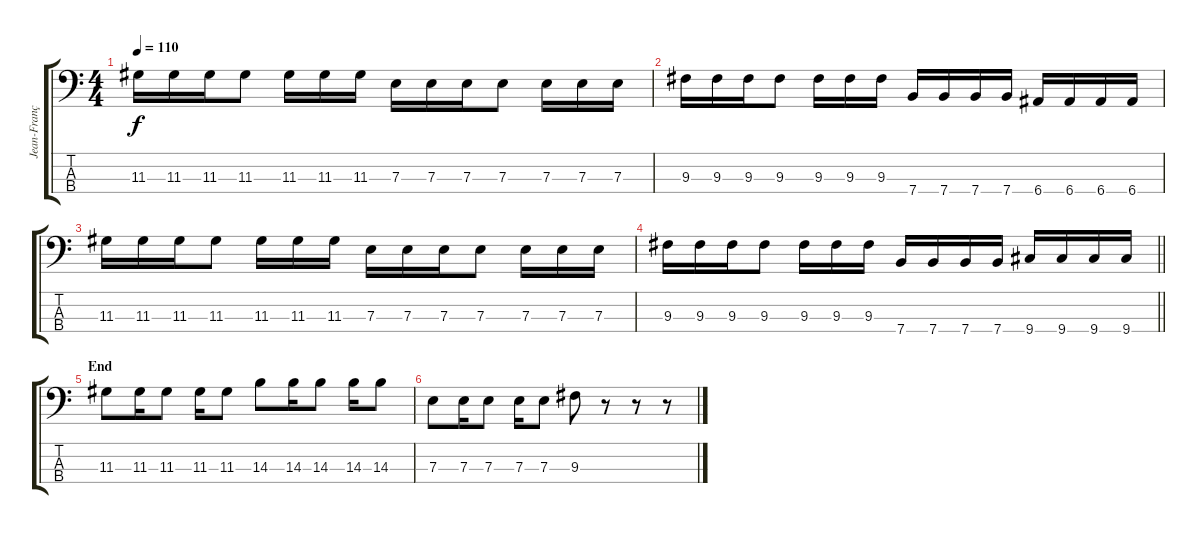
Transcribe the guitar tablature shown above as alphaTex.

\track ("Jean-François Paré" "Jean-Franç") {instrument electricbasspick}
\staff {score tabs}
\tuning (G2 D2 A1 E1) {hide}
\ts (4 4)
\tempo 110
\clef f4
\ks c
11.3.16{dy f} 11.3.16 11.3.16 11.3.8 11.3.16 11.3.16 11.3.16 7.3.16 7.3.16 7.3.16 7.3.8 7.3.16 7.3.16 7.3.16 |
9.3.16 9.3.16 9.3.16 9.3.8 9.3.16 9.3.16 9.3.16 7.4.16 7.4.16 7.4.16 7.4.16 6.4.16 6.4.16 6.4.16 6.4.16 |
11.3.16 11.3.16 11.3.16 11.3.8 11.3.16 11.3.16 11.3.16 7.3.16 7.3.16 7.3.16 7.3.8 7.3.16 7.3.16 7.3.16 |
\barLineRight lightlight
9.3.16 9.3.16 9.3.16 9.3.8 9.3.16 9.3.16 9.3.16 7.4.16 7.4.16 7.4.16 7.4.16 9.4.16 9.4.16 9.4.16 9.4.16 |
\section ("" "End")
11.3.8 11.3.16 11.3.8 11.3.16 11.3.8 14.3.8 14.3.16 14.3.8 14.3.16 14.3.8 |
7.3.8 7.3.16 7.3.8 7.3.16 7.3.8 9.3.8 r.8 r.8 r.8
